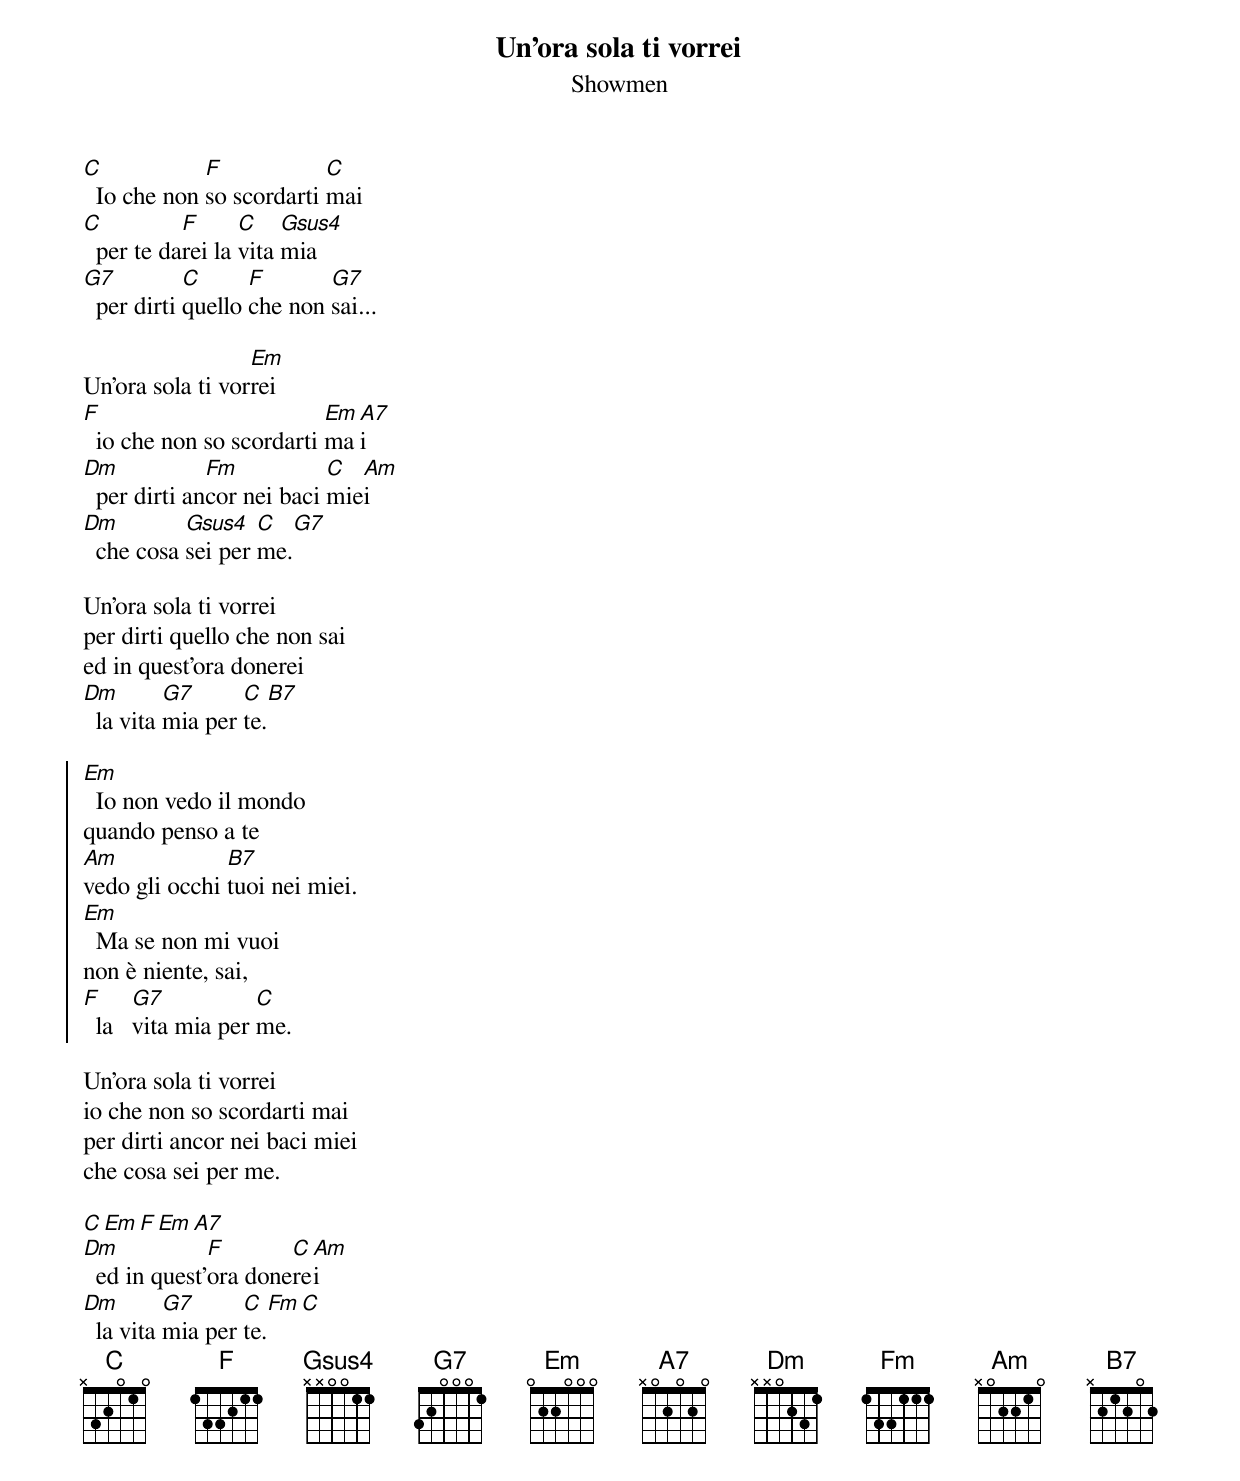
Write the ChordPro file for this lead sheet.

{title: Un'ora sola ti vorrei}
{subtitle: Showmen}
[C]  Io che non [F]so scordarti [C]mai
[C]  per te da[F]rei la [C]vita [Gsus4]mia
[G7]  per dirti [C]quello [F]che non [G7]sai...

Un'ora sola ti vor[Em]rei
[F]  io che non so scordarti [Em]ma[A7]i
[Dm]  per dirti an[Fm]cor nei baci [C]mie[Am]i
[Dm]  che cosa [Gsus4]sei per [C]me.[G7]

Un'ora sola ti vorrei
per dirti quello che non sai
ed in quest'ora donerei
[Dm]  la vita [G7]mia per [C]te.[B7]

{soc}
[Em]  Io non vedo il mondo
quando penso a te
[Am]vedo gli occhi [B7]tuoi nei miei.
[Em]  Ma se non mi vuoi
non è niente, sai,
[F]  la   [G7]vita mia per [C]me.
{eoc}

Un'ora sola ti vorrei
io che non so scordarti mai
per dirti ancor nei baci miei
che cosa sei per me.

[C][Em][F][Em][A7]
[Dm]  ed in quest'[F]ora done[C]re[Am]i
[Dm]  la vita [G7]mia per [C]te.[Fm][C]
